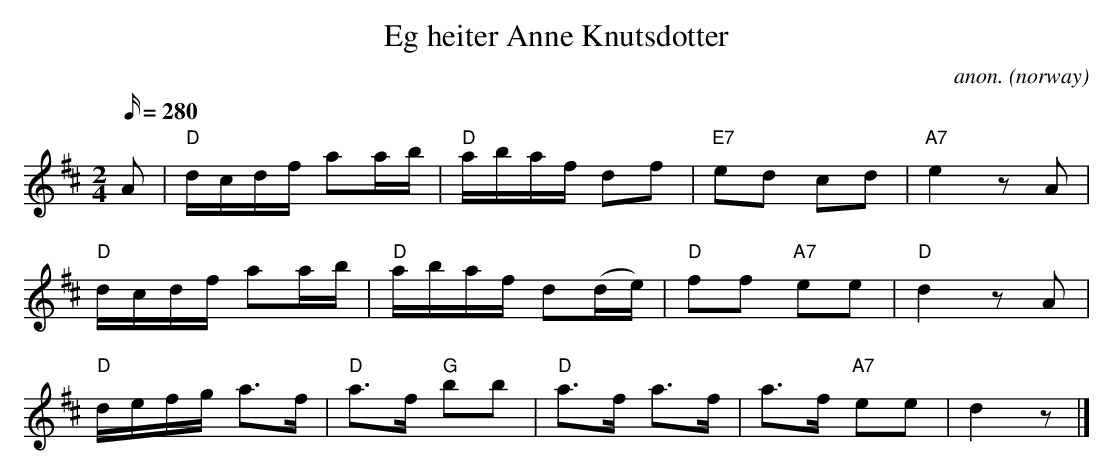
X:1
T:Eg heiter Anne Knutsdotter
O:norway
C:anon.
M:2/4
L:1/16
Q:280
K:D
A2|"D"dcdf a2ab|"D"abaf d2f2|"E7"e2d2 c2d2|"A7"e4z2A2|
"D"dcdf a2ab|"D"abaf d2(de)|"D"f2f2 "A7"e2e2|"D"d4z2A2|
"D"defg a3f|"D"a3f "G"b2b2|"D"a3f a3f|a3f "A7"e2e2|d4z2|]
